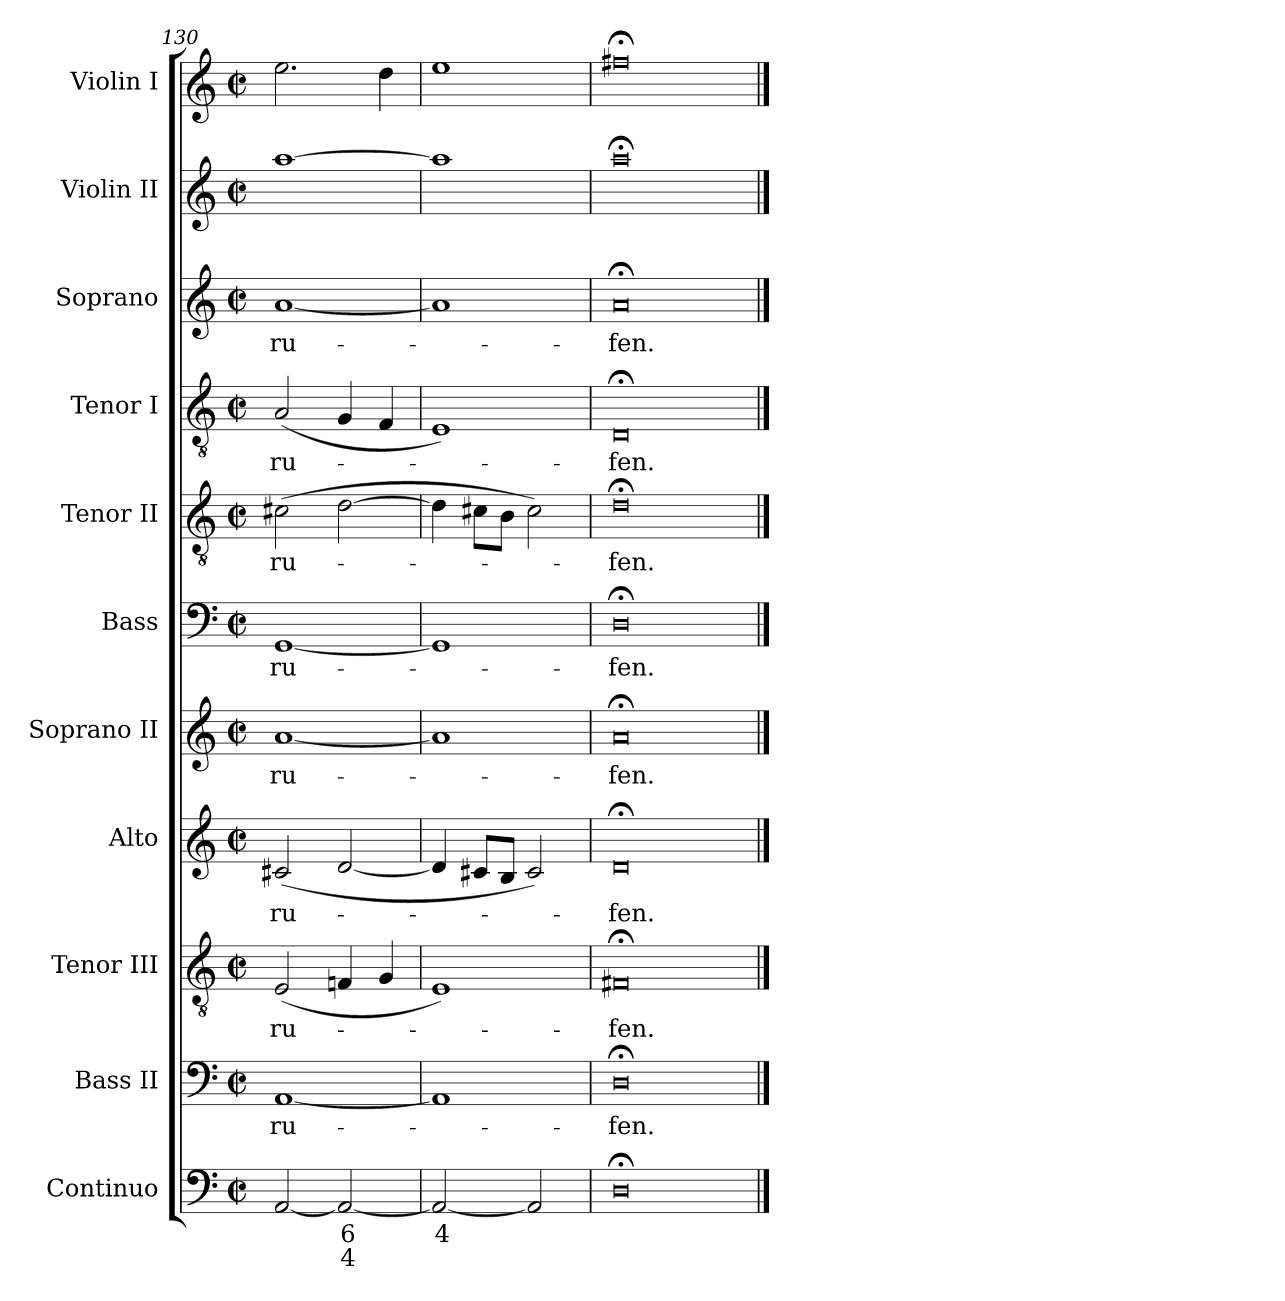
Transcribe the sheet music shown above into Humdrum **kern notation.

**kern	**text	**text	**kern	**text	**kern	**text	**kern	**text	**kern	**text	**kern	**text	**kern	**text	**kern	**text	**kern	**text	**kern	**kern
*part11	*part11	*part11	*part10	*part10	*part9	*part9	*part8	*part8	*part7	*part7	*part6	*part6	*part5	*part5	*part4	*part4	*part3	*part3	*part2	*part1
*staff11	*staff11	*staff11	*staff10	*staff10	*staff9	*staff9	*staff8	*staff8	*staff7	*staff7	*staff6	*staff6	*staff5	*staff5	*staff4	*staff4	*staff3	*staff3	*staff2	*staff1
*I"Continuo	*	*	*I"Bass II	*	*I"Tenor III	*	*I"Alto	*	*I"Soprano II	*	*I"Bass	*	*I"Tenor II	*	*I"Tenor I	*	*I"Soprano	*	*I"Violin II	*I"Violin I
*	*	*	*I'B	*	*I'T	*	*I'A	*	*I'S	*	*I'B	*	*I'T II	*	*I'T I	*	*I'S	*	*I'Vln	*I'Vln
*clefF4	*	*	*clefF4	*	*clefGv2	*	*clefG2	*	*clefG2	*	*clefF4	*	*clefGv2	*	*clefGv2	*	*clefG2	*	*clefG2	*clefG2
*k[]	*	*	*k[]	*	*k[]	*	*k[]	*	*k[]	*	*k[]	*	*k[]	*	*k[]	*	*k[]	*	*k[]	*k[]
*C:	*	*	*C:	*	*C:	*	*C:	*	*C:	*	*C:	*	*C:	*	*C:	*	*C:	*	*C:	*C:
*M2/2	*	*	*M2/2	*	*M2/2	*	*M2/2	*	*M2/2	*	*M2/2	*	*M2/2	*	*M2/2	*	*M2/2	*	*M2/2	*M2/2
*met(c|)	*	*	*met(c|)	*	*met(c|)	*	*met(c|)	*	*met(c|)	*	*met(c|)	*	*met(c|)	*	*met(c|)	*	*met(c|)	*	*met(c|)	*met(c|)
=130	=130	=130	=130	=130	=130	=130	=130	=130	=130	=130	=130	=130	=130	=130	=130	=130	=130	=130	=130	=130
!	!	!	!	!LO:LY:b	!	!LO:LY:b	!	!LO:LY:b	!	!LO:LY:b	!	!LO:LY:b	!	!LO:LY:b	!	!LO:LY:b	!	!LO:LY:b	!	!
[2AA	.	.	[1AA	-ru-	(<2E	-ru-	(<2c#X	-ru-	[1a	-ru-	[1GG	-ru-	(>2c#X	-ru-	(<2A	-ru-	[1a	-ru-	[1aa	2.ee
!	!LO:LY:b	!LO:LY:b	!	!	!	!	!	!	!	!	!	!	!	!	!	!	!	!	!	!
2AA_	6	4	.	.	4Fn	.	[2d	.	.	.	.	.	[2d	.	4G	.	.	.	.	.
.	.	.	.	.	4G	.	.	.	.	.	.	.	.	.	4F	.	.	.	.	4dd
=131	=131	=131	=131	=131	=131	=131	=131	=131	=131	=131	=131	=131	=131	=131	=131	=131	=131	=131	=131	=131
!	!LO:LY:b	!	!	!	!	!	!	!	!	!	!	!	!	!	!	!	!	!	!	!
2AA_	4	.	1AA]	.	1E)	.	4d]	.	1a]	.	1GG]	.	4d]	.	1E)	.	1a]	.	1aa]	1ee
.	.	.	.	.	.	.	8c#XL	.	.	.	.	.	8c#XL	.	.	.	.	.	.	.
.	.	.	.	.	.	.	8BJ	.	.	.	.	.	8BJ	.	.	.	.	.	.	.
2AA]	.	.	.	.	.	.	2c#)	.	.	.	.	.	2c#)	.	.	.	.	.	.	.
=132	=132	=132	=132	=132	=132	=132	=132	=132	=132	=132	=132	=132	=132	=132	=132	=132	=132	=132	=132	=132
!	!	!	!	!LO:LY:b	!	!LO:LY:b	!	!LO:LY:b	!	!LO:LY:b	!	!LO:LY:b	!	!LO:LY:b	!	!LO:LY:b	!	!LO:LY:b	!	!
0D;<	.	.	0D;<	fen.	0F#X;<	fen.	0d;<	fen.	0a;<;<	fen.	0D;<	fen.	0d;<	fen.	0D;<	fen.	0a;<	fen.	0aa;<	0ff#X;<
==	==	==	==	==	==	==	==	==	==	==	==	==	==	==	==	==	==	==	==	==
*-	*-	*-	*-	*-	*-	*-	*-	*-	*-	*-	*-	*-	*-	*-	*-	*-	*-	*-	*-	*-
